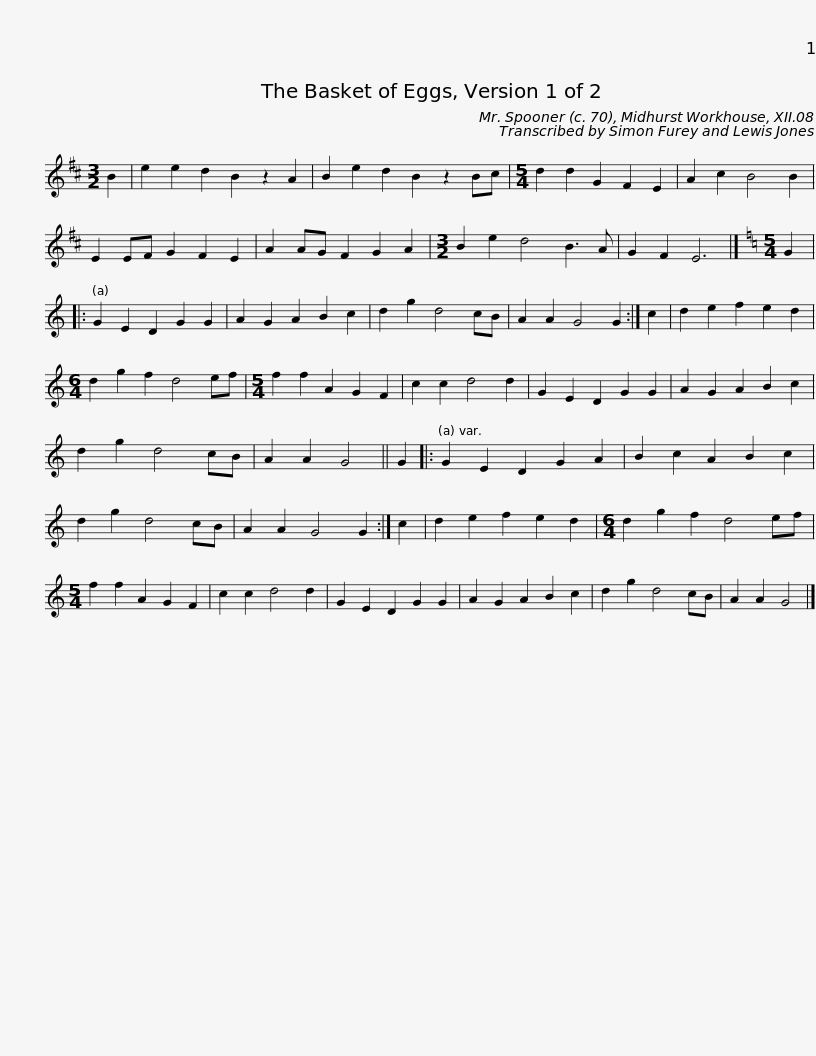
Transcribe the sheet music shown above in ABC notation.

X:1
L:1/8
M:3/2
I:linebreak $
K:D
V:1 treble
V:1
 B2 | e2 e2 d2 B2 z2 A2 | B2 e2 d2 B2 z2 Bc |[M:5/4] d2 d2 G2 F2 E2 | A2 c2 B4 B2 |$ %5
 E2 EF G2 F2 E2 | A2 AG F2 G2 A2 |[M:3/2] B2 e2 d4 B3 A | G2 F2 E6 |][K:C][M:5/4] G2 |: %10
 G2 E2 D2 G2 G2 | A2 G2 A2 B2 c2 |$ d2 g2 d4 cB | A2 A2 G4 G2 :|$ c2 | %15
 d2 e2 f2 e2 d2 |[M:6/4] d2 g2 f2 d4 ef |[M:5/4] f2 f2 A2 G2 F2 | c2 c2 d4 d2 |$ G2 E2 D2 G2 G2 | %20
 A2 G2 A2 B2 c2 | d2 g2 d4 cB | A2 A2 G4 ||$ G2 |: G2 E2 D2 G2 A2 | %25
 B2 c2 A2 B2 c2 | d2 g2 d4 cB | A2 A2 G4 G2 :|$ c2 | d2 e2 f2 e2 d2 | %30
[M:6/4] d2 g2 f2 d4 ef |[M:5/4] f2 f2 A2 G2 F2 | c2 c2 d4 d2 |$ G2 E2 D2 G2 G2 | A2 G2 A2 B2 c2 | %35
 d2 g2 d4 cB | A2 A2 G4 |] %37
